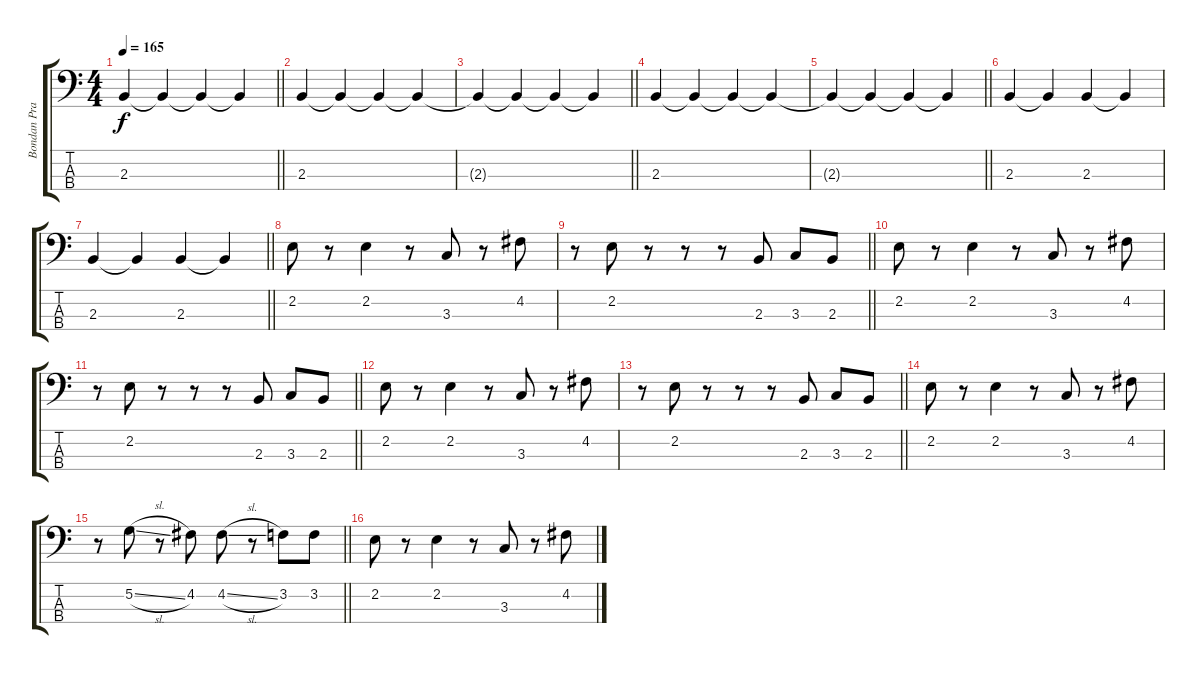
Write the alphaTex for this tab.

\track ("Bondan Prakoso" "Bondan Pra") {instrument electricbassfinger}
\staff {score tabs}
\tuning (G2 D2 A1 E1) {hide}
\ts (4 4)
\tempo 165
\clef f4
\barLineRight lightlight
\ks c
2.3{t}.4{dy f} 2.3{t}.4 2.3{t}.4 2.3{t}.4 |
2.3.4 2.3{t}.4 2.3{t}.4 2.3{t}.4 |
\barLineRight lightlight
2.3{t}.4 2.3{t}.4 2.3{t}.4 2.3{t}.4 |
2.3.4 2.3{t}.4 2.3{t}.4 2.3{t}.4 |
\barLineRight lightlight
2.3{t}.4 2.3{t}.4 2.3{t}.4 2.3{t}.4 |
2.3.4 2.3{t}.4 2.3.4 2.3{t}.4 |
\barLineRight lightlight
2.3.4 2.3{t}.4 2.3.4 2.3{t}.4 |
2.2.8 r.8 2.2.4 r.8 3.3.8 r.8 4.2.8 |
\barLineRight lightlight
r.8 2.2.8 r.8 r.8 r.8 2.3.8 3.3.8 2.3.8 |
2.2.8 r.8 2.2.4 r.8 3.3.8 r.8 4.2.8 |
\barLineRight lightlight
r.8 2.2.8 r.8 r.8 r.8 2.3.8 3.3.8 2.3.8 |
2.2.8 r.8 2.2.4 r.8 3.3.8 r.8 4.2.8 |
\barLineRight lightlight
r.8 2.2.8 r.8 r.8 r.8 2.3.8 3.3.8 2.3.8 |
2.2.8 r.8 2.2.4 r.8 3.3.8 r.8 4.2.8 |
\barLineRight lightlight
r.8 5.2{sl}.8 r.8 4.2.8 4.2{sl}.8 r.8 3.2.8 3.2.8 |
2.2.8 r.8 2.2.4 r.8 3.3.8 r.8 4.2.8
